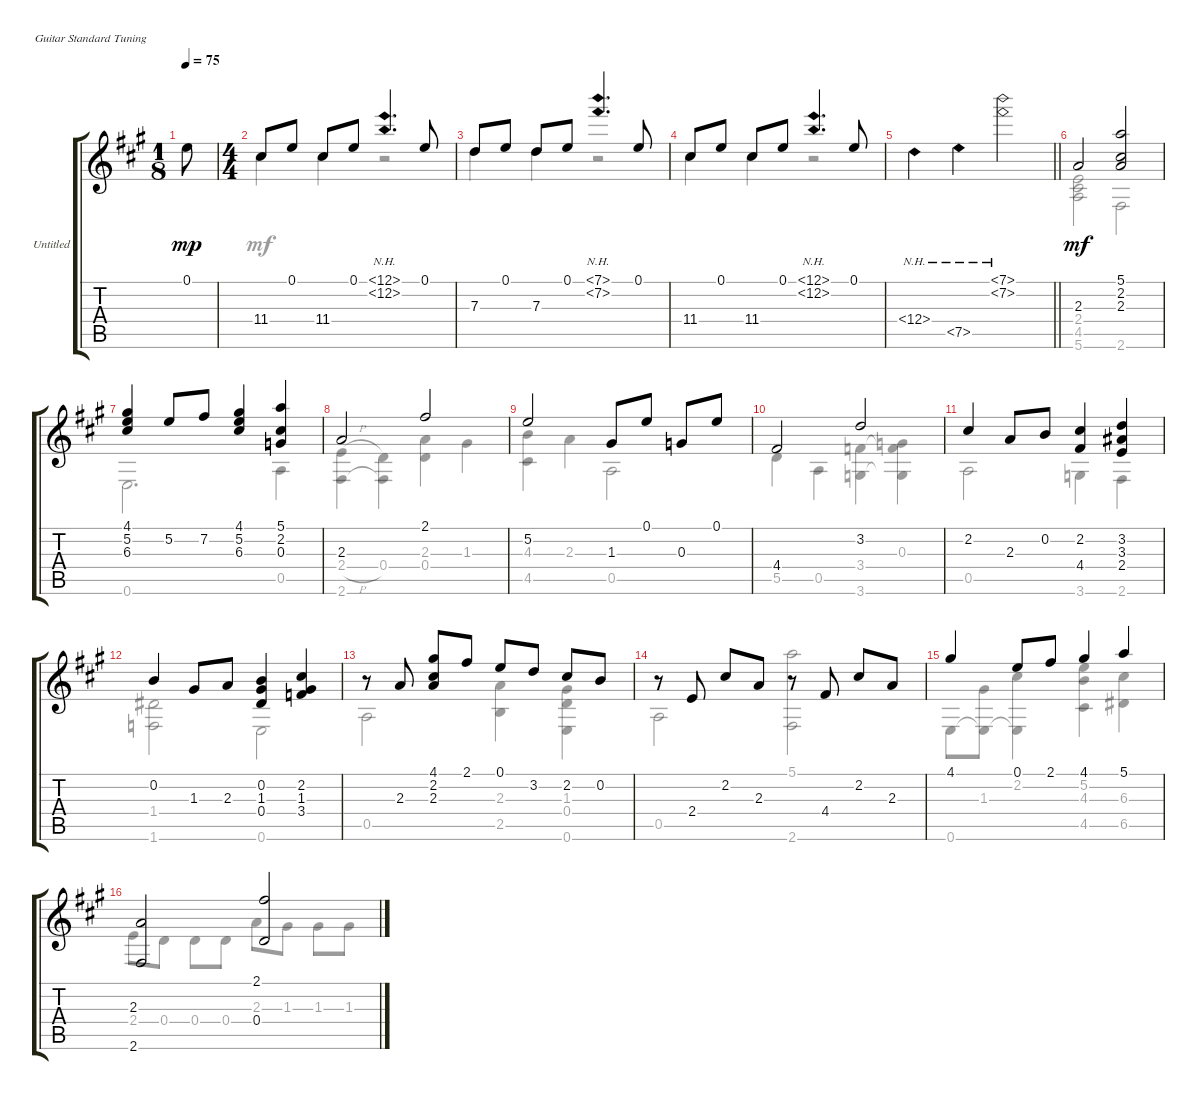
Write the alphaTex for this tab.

\bracketExtendMode groupsimilarinstruments
\firstSystemTrackNameOrientation horizontal
\otherSystemsTrackNameOrientation horizontal
\track ("Untitled" "Untitled") {instrument acousticguitarnylon}
\staff {score tabs}
\tuning (E4 B3 G3 D3 A2 E2)
\voice
\ts (1 8)
\tempo 75
\clef g2
\ks a
0.1.8{dy mp instrument acousticguitarnylon} |
\ts (4 4)
11.4.8 0.1.8 11.4.8 0.1.8 (12.1{nh} 12.2{nh}).4{d} 0.1.8 |
7.3.8 0.1.8 7.3.8 0.1.8 (7.1{nh} 7.2{nh}).4{d} 0.1.8 |
11.4.8 0.1.8 11.4.8 0.1.8 (12.1{nh} 12.2{nh}).4{d} 0.1.8 |
\barLineRight lightlight
12.4{nh}.4 7.5{nh}.4 (7.1{nh} 7.2{nh}).2 |
2.3.2{dy mf} (5.1 2.2 2.3).2 |
(4.1 5.2 6.3).4 5.2.8 7.2.8 (4.1 5.2 6.3).4 (5.1 2.2 0.3).4 |
2.3.2 2.1.2 |
5.2.2 1.3.8 0.1.8 0.3.8 0.1.8 |
4.4.2 3.2.2 |
2.2.4 2.3.8 0.2.8 (2.2 4.4).4 (3.2 3.3 2.4).4 |
0.2.4 1.3.8 2.3.8 (0.2 1.3 0.4).4 (2.2 1.3 3.4).4 |
r.8 2.3.8 (4.1 2.2 2.3).8 2.1.8 0.1.8 3.2.8 2.2.8 0.2.8 |
r.8 2.4.8 2.2.8 2.3.8 r.8 4.4.8 2.2.8 2.3.8 |
4.1.4 0.1.8 2.1.8 4.1.4 5.1.4 |
(2.3 2.6).2 (2.1 0.4).2
\voice
\clef g2
\ottava regular
\simile none
\ks a
|
11.4.4 11.4.4 r.2 |
7.3.4 7.3.4 r.2 |
11.4.4 11.4.4 r.2 |
\barLineRight lightlight
|
(2.4 4.5 5.6).2{dy mf} 2.6.2 |
0.6.2{d} 0.5.4 |
(2.4{h} 2.6).4 (0.4 2.6{t}).4 (2.3 0.4).4 1.3.4 |
(4.3 4.5).4 2.3.4 0.5.2 |
5.5.4 0.5.4 (3.4 3.6).4 (0.3 3.4{t} 3.6{t}).4 |
0.5.2 3.6.4 2.6.4 |
(1.4 1.6).2 0.6.2 |
0.5.2 (2.3 2.5).4 (1.3 0.4 0.6).4 |
0.5.2 (5.1 2.6).2 |
0.6.8 (1.3 0.6{t}).8 (2.2 0.6{t}).4 (5.2 4.3 4.5).4 (6.3 6.5).4 |
2.4.8 0.4.8 0.4.8 0.4.8 2.3.8 1.3.8 1.3.8 1.3.8
